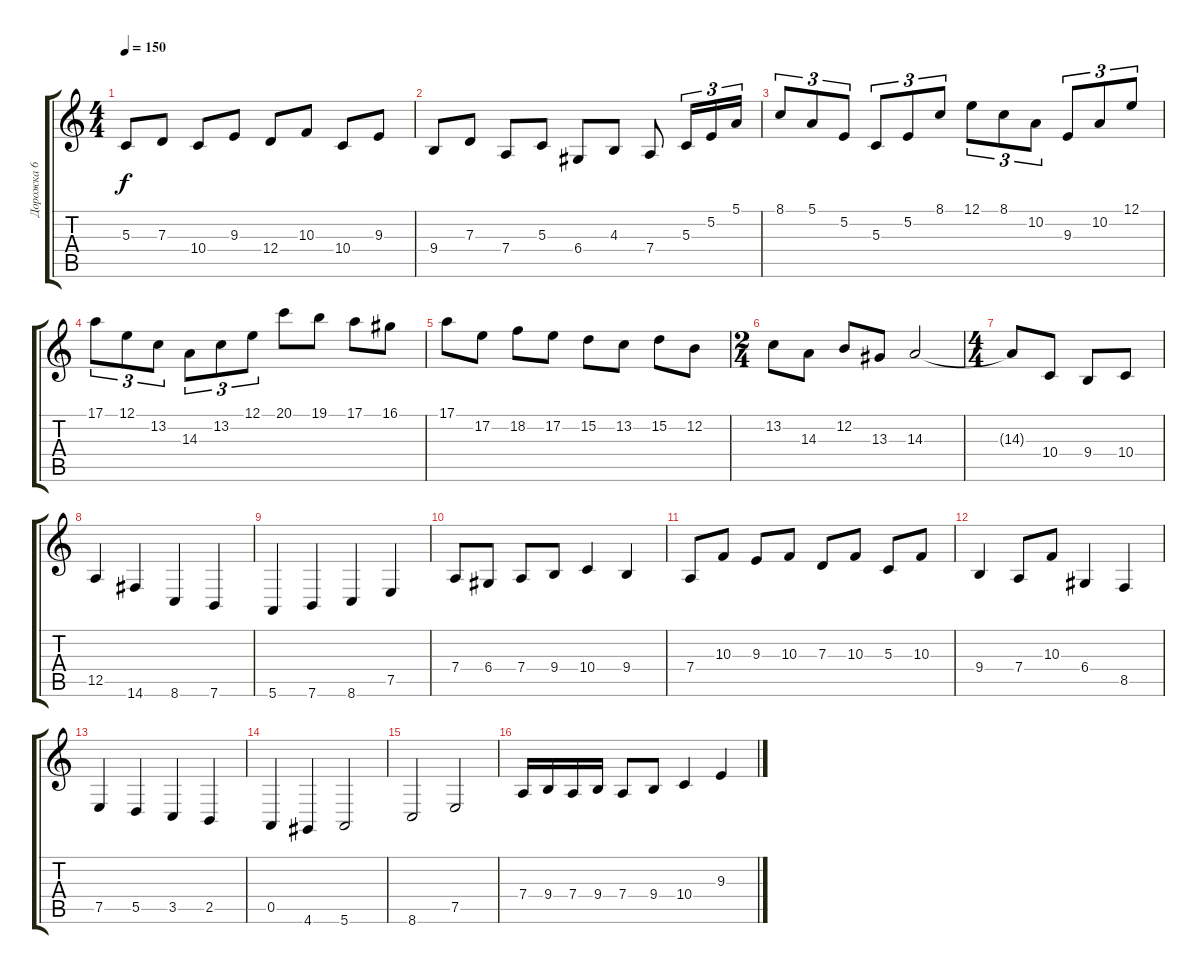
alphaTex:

\track ("Дорожка 6" "Дорожка 6") {instrument stringensemble1}
\staff {score tabs}
\tuning (E4 B3 G3 D3 A2 E2) {hide}
\ts (4 4)
\tempo 150
\clef g2
\ks c
5.3{t}.8{dy f} 7.3.8 10.4.8 9.3.8 12.4.8 10.3.8 10.4.8 9.3.8 |
9.4.8 7.3.8 7.4.8 5.3.8 6.4.8 4.3.8 7.4.8 5.3.16{tu (3 2)} 5.2.16{tu (3 2)} 5.1.16{tu (3 2)} |
8.1.8{tu (3 2)} 5.1.8{tu (3 2)} 5.2.8{tu (3 2)} 5.3.8{tu (3 2)} 5.2.8{tu (3 2)} 8.1.8{tu (3 2)} 12.1.8{tu (3 2)} 8.1.8{tu (3 2)} 10.2.8{tu (3 2)} 9.3.8{tu (3 2)} 10.2.8{tu (3 2)} 12.1.8{tu (3 2)} |
17.1.8{tu (3 2)} 12.1.8{tu (3 2)} 13.2.8{tu (3 2)} 14.3.8{tu (3 2)} 13.2.8{tu (3 2)} 12.1.8{tu (3 2)} 20.1.8 19.1.8 17.1.8 16.1.8 |
17.1.8 17.2.8 18.2.8 17.2.8 15.2.8 13.2.8 15.2.8 12.2.8 |
\ts (2 4)
13.2.8 14.3.8 12.2.8 13.3.8 14.3.2 |
\ts (4 4)
14.3{t}.8 10.4.8 9.4.8 10.4.8 |
12.5.4 14.6.4 8.6.4 7.6.4 |
5.6.4 7.6.4 8.6.4 7.5.4 |
7.4.8 6.4.8 7.4.8 9.4.8 10.4.4 9.4.4 |
7.4.8 10.3.8 9.3.8 10.3.8 7.3.8 10.3.8 5.3.8 10.3.8 |
9.4.4 7.4.8 10.3.8 6.4.4 8.5.4 |
7.5.4 5.5.4 3.5.4 2.5.4 |
0.5.4 4.6.4 5.6.2 |
8.6.2 7.5.2 |
7.4.16 9.4.16 7.4.16 9.4.16 7.4.8 9.4.8 10.4.4 9.3.4
